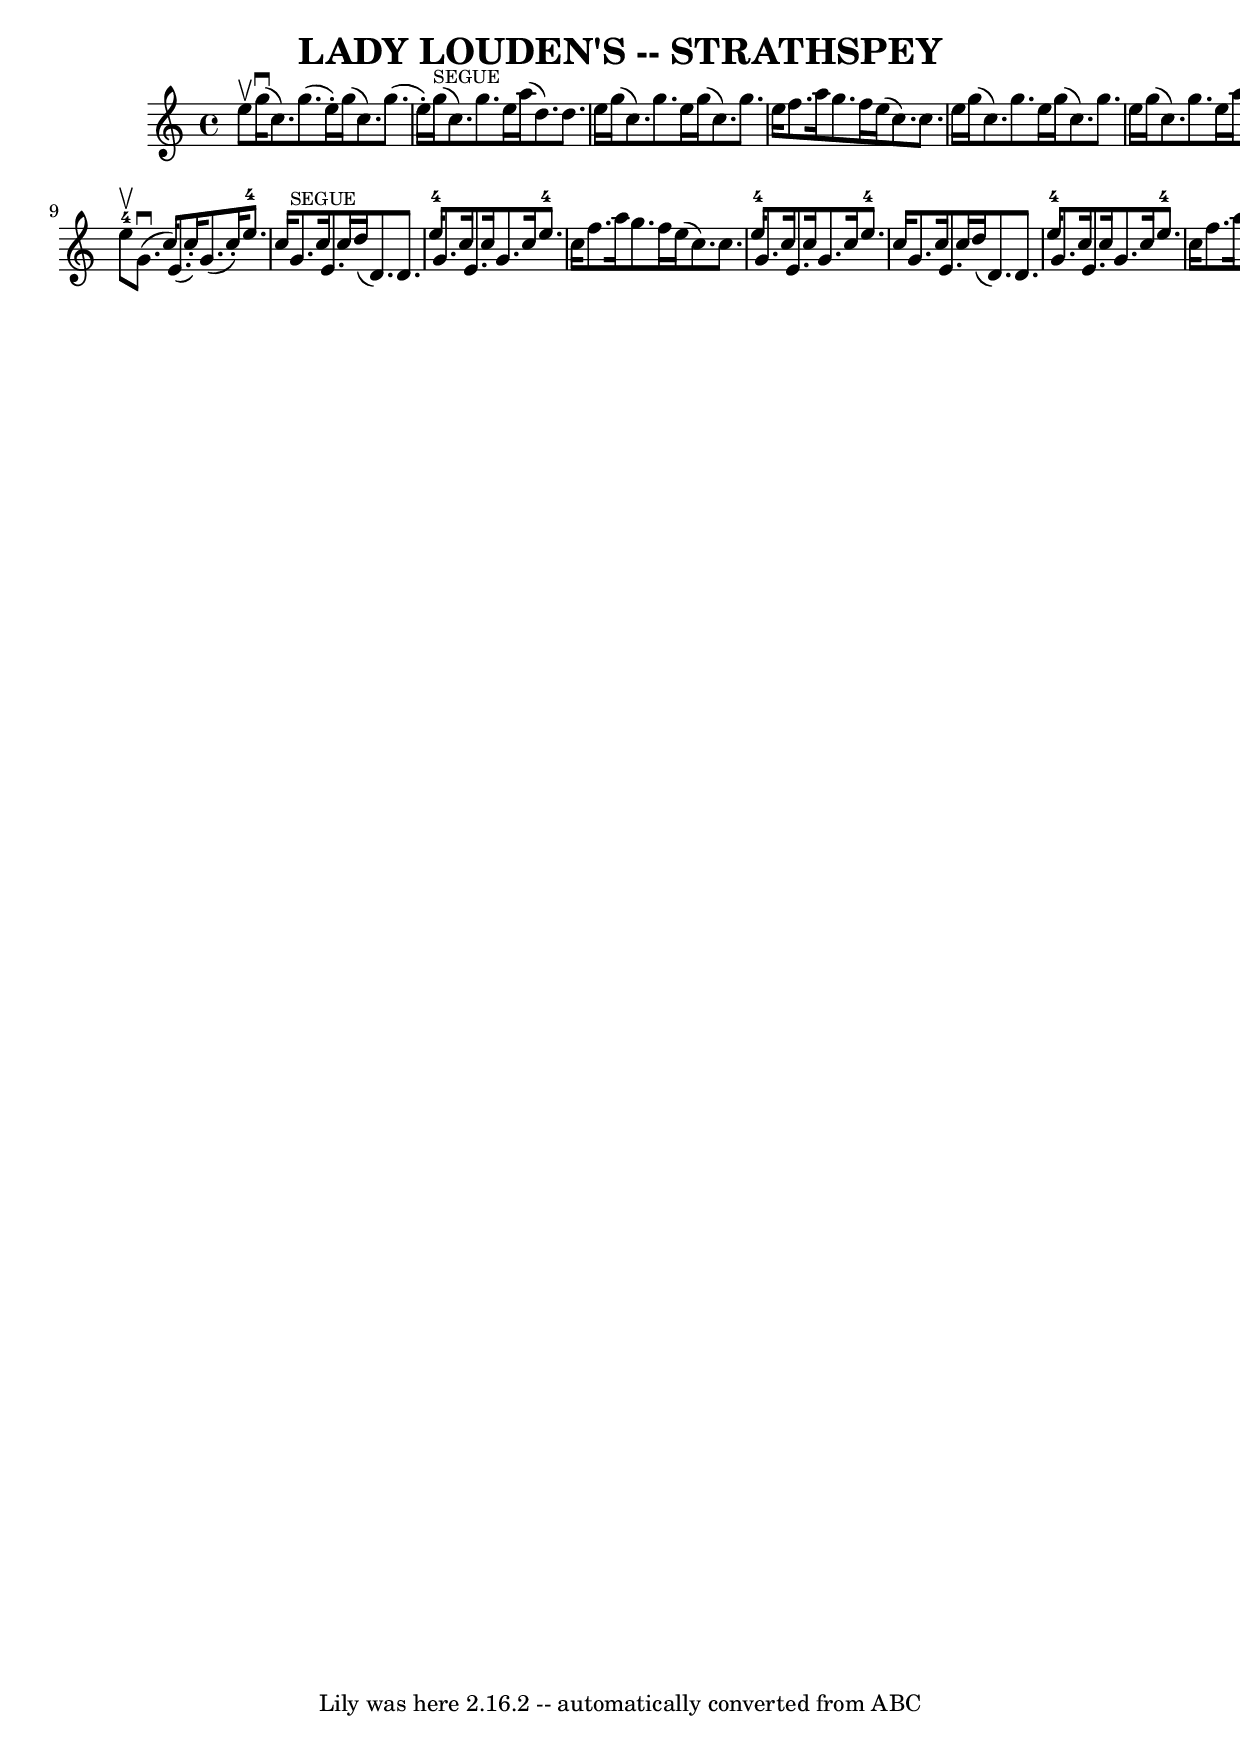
\version "2.16.2"
\include "Mammoth.ily"
\header {
  %% book = "Ryan's Mammoth Collection of Fiddle Tunes"
  crossRefNumber = "1"
  footnotes = ""
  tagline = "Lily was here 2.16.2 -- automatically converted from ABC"
  title = "LADY LOUDEN'S -- STRATHSPEY"

}
voicedefault =  {


  \override Staff.TimeSignature #'style = #'C
  \time 4/4 
  \key c \major
  e''8^\upbow       |
  g''16 (^\downbow   
  c''8.) g''8. (e''16 -.) g''16 (c''8.) g''8. (e''16 -.) 
  |
  g''16^\segue(c''8.) g''8. e''16 a''16 (d''8.  
  -) d''8. e''16        |
  g''16 (c''8.) g''8. e''16    
  g''16 (c''8.) g''8. e''16    |
  f''8. a''16 g''8.    
  f''16 e''16 (c''8.) c''8. e''16    |
  |
  g''16 
  (c''8.) g''8. e''16 g''16 (c''8.) g''8. e''16    
  |
  g''16 (c''8.) g''8. e''16 a''16 (d''8.) d''8.  
  e''16        |
  g''16 (c''8.) g''8. e''16 g''16 (
  c''8.) g''8. e''16    |
  f''8. a''16 g''8. f''16    
  e''16 (c''8.) c''8    \bar "|." e''8-4^\upbow       |
  
  g'8. (^\downbow c''16) e'8. (c''16 -.) g'8. (c''16 -.)   
  e''8.-4 c''16    |
  g'8.^\segue c''16 e'8. c''16    
  d''16 (d'8.) d'8. e''16-4       |
  g'8. c''16 e'8.  
  c''16 g'8. c''16 e''8.-4 c''16    |
  f''8. a''16    
  g''8. f''16 e''16 (c''8.) c''8. e''16-4   |
  
  |
  g'8. c''16 e'8. c''16 g'8. c''16 e''8.-4   
  c''16    |
  g'8. c''16 e'8. c''16 d''16 (d'8.) d'8. 
  e''16-4       |
  g'8. c''16 e'8. c''16 g'8. c''16  
  e''8.-4 c''16    |
  f''8. a''16 g''8. f''16 e''16 (
  c''8.) c''8    \bar "|."   

}

\score{
  <<

    \context Staff="default"
    {
      \voicedefault 
      
    }

  >>
  \layout {
    
  }
  \midi {
  }

}
